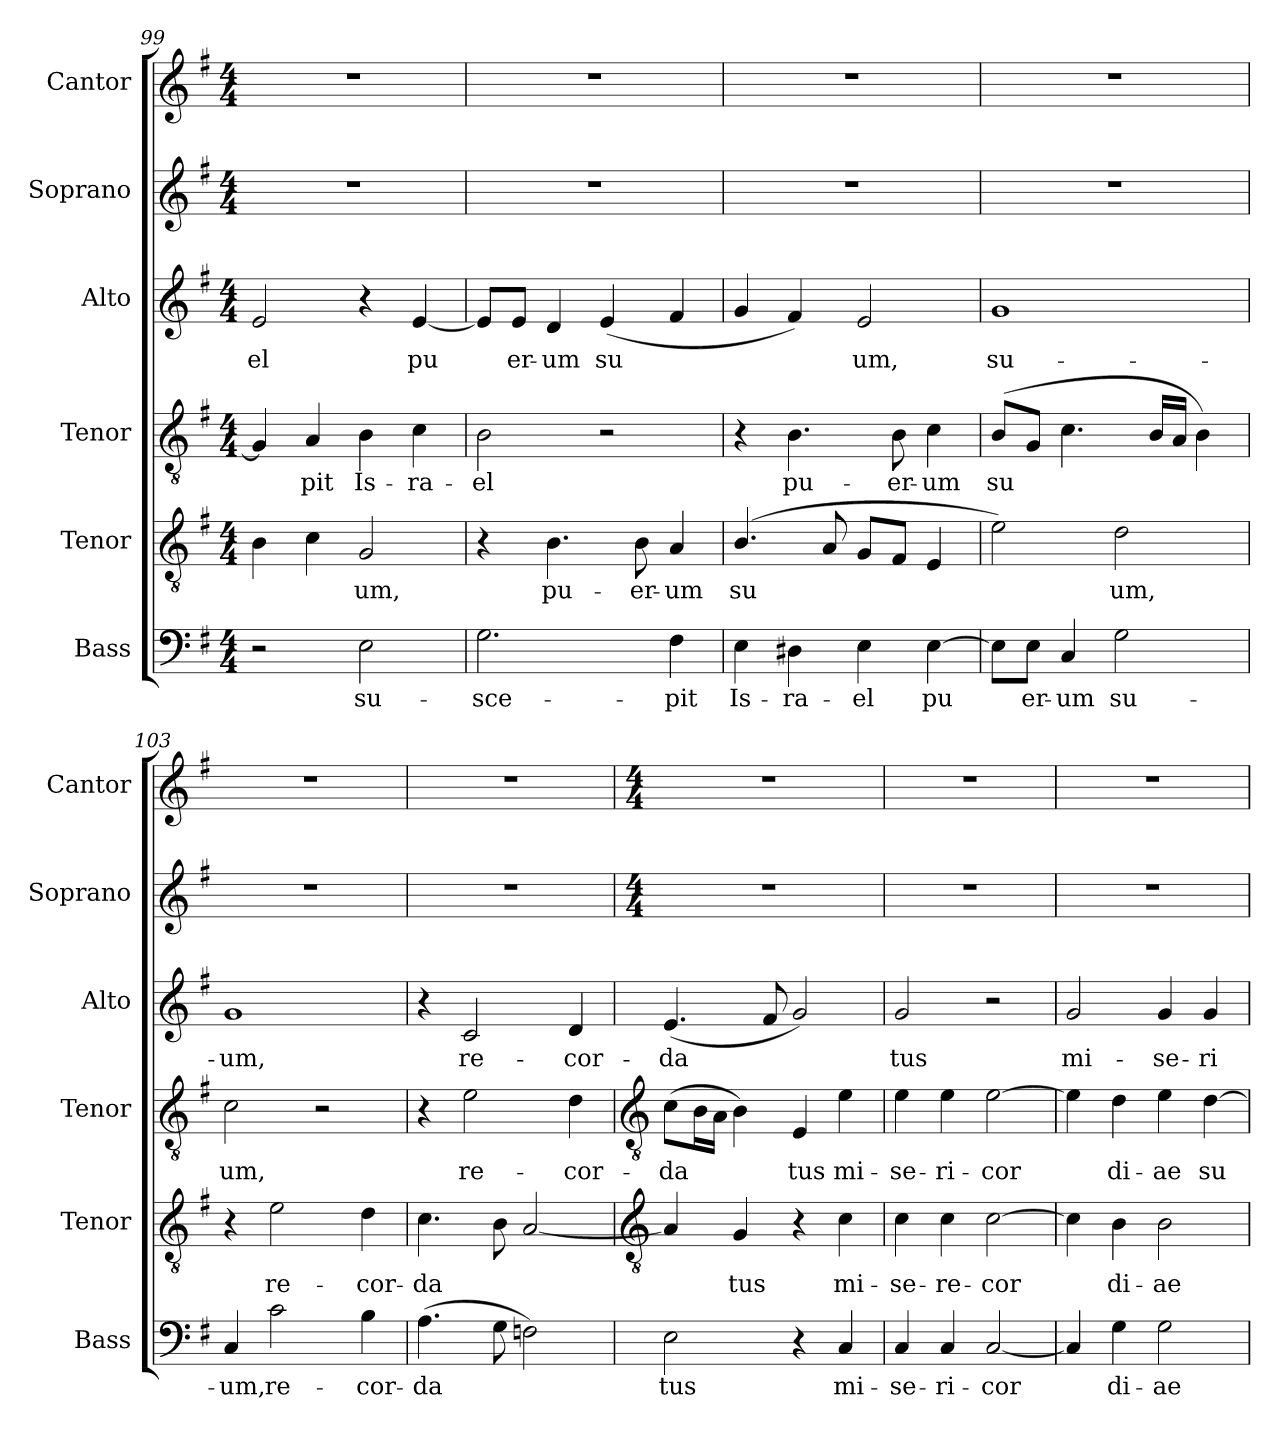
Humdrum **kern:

**kern	**text	**kern	**text	**kern	**text	**kern	**text	**kern	**kern
*part6	*part6	*part5	*part5	*part4	*part4	*part3	*part3	*part2	*part1
*staff6	*staff6	*staff5	*staff5	*staff4	*staff4	*staff3	*staff3	*staff2	*staff1
*I"Bass	*	*I"Tenor	*	*I"Tenor	*	*I"Alto	*	*I"Soprano	*I"Cantor
*I'Bass	*	*I'Tenor	*	*I'Tenor	*	*I'Alto	*	*I'Soprano	*I'Cantor
!!LO:LB:g=z
*clefF4	*	*clefGv2	*	*clefGv2	*	*clefG2	*	*clefG2	*clefG2
*k[f#]	*	*k[f#]	*	*k[f#]	*	*k[f#]	*	*k[f#]	*k[f#]
*G:	*	*G:	*	*G:	*	*G:	*	*G:	*G:
*M4/4	*	*M4/4	*	*M4/4	*	*M4/4	*	*M4/4	*M4/4
=99	=99	=99	=99	=99	=99	=99	=99	=99	=99
!	!	!	!	!	!	!	!LO:LY:b	!	!
2r	.	4B	.	4G]	.	2e	-el	1r	1r
!	!	!	!	!	!LO:LY:b	!	!	!	!
.	.	4c	.	4A	pit	.	.	.	.
!	!LO:LY:b	!	!LO:LY:b	!	!LO:LY:b	!	!	!	!
2E	su-	2G	um,	4B	Is-	4r	.	.	.
!	!	!	!	!	!LO:LY:b	!	!LO:LY:b	!	!
.	.	.	.	4c	-ra-	[4e	pu	.	.
=100	=100	=100	=100	=100	=100	=100	=100	=100	=100
!	!LO:LY:b	!	!	!	!LO:LY:b	!	!	!	!
2.G	-sce-	4r	.	2B	-el	8eL]	.	1r	1r
!	!	!	!	!	!	!	!LO:LY:b	!	!
.	.	.	.	.	.	8eJ	er-	.	.
!	!	!	!LO:LY:b	!	!	!	!LO:LY:b	!	!
.	.	4.B	pu-	.	.	4d	-um	.	.
!	!	!	!	!	!	!	!LO:LY:b	!	!
.	.	.	.	2r	.	(<4e	su	.	.
!	!	!	!LO:LY:b	!	!	!	!	!	!
.	.	8B	-er-	.	.	.	.	.	.
!	!LO:LY:b	!	!LO:LY:b	!	!	!	!	!	!
4F#	-pit	4A	-um	.	.	4f#	.	.	.
=101	=101	=101	=101	=101	=101	=101	=101	=101	=101
!	!LO:LY:b	!	!LO:LY:b	!	!	!	!	!	!
4E	Is-	(>4.B/	su	4r	.	4g	.	1r	1r
!	!LO:LY:b	!	!	!	!LO:LY:b	!	!	!	!
4D#	-ra-	.	.	4.B	pu-	4f#)	.	.	.
.	.	8A	.	.	.	.	.	.	.
!	!LO:LY:b	!	!	!	!	!	!LO:LY:b	!	!
4E	-el	8GL	.	.	.	2e	um,	.	.
!	!	!	!	!	!LO:LY:b	!	!	!	!
.	.	8F#J	.	8B	-er-	.	.	.	.
!	!LO:LY:b	!	!	!	!LO:LY:b	!	!	!	!
[4E	pu	4E	.	4c	-um	.	.	.	.
=102	=102	=102	=102	=102	=102	=102	=102	=102	=102
!	!	!	!	!	!LO:LY:b	!	!LO:LY:b	!	!
8EL]	.	2e)	.	(<8BL	su	1g	su-	1r	1r
!	!LO:LY:b	!	!	!	!	!	!	!	!
8EJ	er-	.	.	8GJ	.	.	.	.	.
!	!LO:LY:b	!	!	!	!	!	!	!	!
4C	-um	.	.	4.c	.	.	.	.	.
!	!LO:LY:b	!	!LO:LY:b	!	!	!	!	!	!
2G	su-	2d	um,	.	.	.	.	.	.
.	.	.	.	16BLL	.	.	.	.	.
.	.	.	.	16AJJ	.	.	.	.	.
.	.	.	.	4B)	.	.	.	.	.
=103	=103	=103	=103	=103	=103	=103	=103	=103	=103
!	!LO:LY:b	!	!	!	!LO:LY:b	!	!LO:LY:b	!	!
4C	-um,	4r	.	2c	um,	1g	-um,	1r	1r
!	!LO:LY:b	!	!LO:LY:b	!	!	!	!	!	!
2c	re-	2e	re-	.	.	.	.	.	.
.	.	.	.	2r	.	.	.	.	.
!	!LO:LY:b	!	!LO:LY:b	!	!	!	!	!	!
4B	-cor-	4d	-cor-	.	.	.	.	.	.
=104	=104	=104	=104	=104	=104	=104	=104	=104	=104
!	!LO:LY:b	!	!LO:LY:b	!	!	!	!	!	!
(>4.A	-da	4.c	-da	4r	.	4r	.	1r	1r
!	!	!	!	!	!LO:LY:b	!	!LO:LY:b	!	!
.	.	.	.	2e	re-	2c	re-	.	.
8G	.	8B	.	.	.	.	.	.	.
2Fn)	.	[2A	.	.	.	.	.	.	.
!	!	!	!	!	!LO:LY:b	!	!LO:LY:b	!	!
.	.	.	.	4d	-cor-	4d	-cor-	.	.
!!LO:LB:g=z
=105	=105	=105	=105	=105	=105	=105	=105	=105	=105
*	*	*clefGv2	*	*clefGv2	*	*	*	*	*
*	*	*	*	*	*	*	*	*M4/4	*M4/4
!	!LO:LY:b	!	!	!	!LO:LY:b	!	!LO:LY:b	!	!
2E	tus	4A]	.	(>8cL	-da	(<4.e	-da	1r	1r
.	.	.	.	16BL	.	.	.	.	.
.	.	.	.	16AJJ	.	.	.	.	.
!	!	!	!LO:LY:b	!	!	!	!	!	!
.	.	4G	tus	4B)	.	.	.	.	.
.	.	.	.	.	.	8f#	.	.	.
!	!	!	!	!	!LO:LY:b	!	!	!	!
4r	.	4r	.	4E	tus	2g)	.	.	.
!	!LO:LY:b	!	!LO:LY:b	!	!LO:LY:b	!	!	!	!
4C	mi-	4c	mi-	4e	mi-	.	.	.	.
=106	=106	=106	=106	=106	=106	=106	=106	=106	=106
!	!LO:LY:b	!	!LO:LY:b	!	!LO:LY:b	!	!LO:LY:b	!	!
4C	-se-	4c	-se-	4e	-se-	2g	tus	1r	1r
!	!LO:LY:b	!	!LO:LY:b	!	!LO:LY:b	!	!	!	!
4C	-ri-	4c	-re-	4e	-ri-	.	.	.	.
!	!LO:LY:b	!	!LO:LY:b	!	!LO:LY:b	!	!	!	!
[2C	-cor	[2c	-cor	[2e	-cor	2r	.	.	.
=107	=107	=107	=107	=107	=107	=107	=107	=107	=107
!	!	!	!	!	!	!	!LO:LY:b	!	!
4C]	.	4c]	.	4e]	.	2g	mi-	1r	1r
!	!LO:LY:b	!	!LO:LY:b	!	!LO:LY:b	!	!	!	!
4G	di-	4B	di-	4d	di-	.	.	.	.
!	!LO:LY:b	!	!LO:LY:b	!	!LO:LY:b	!	!LO:LY:b	!	!
2G	-ae	2B	-ae	4e	-ae	4g	-se-	.	.
!	!	!	!	!	!LO:LY:b	!	!LO:LY:b	!	!
.	.	.	.	[4d	su	4g	-ri-	.	.
=	=	=	=	=	=	=	=	=	=
*-	*-	*-	*-	*-	*-	*-	*-	*-	*-
